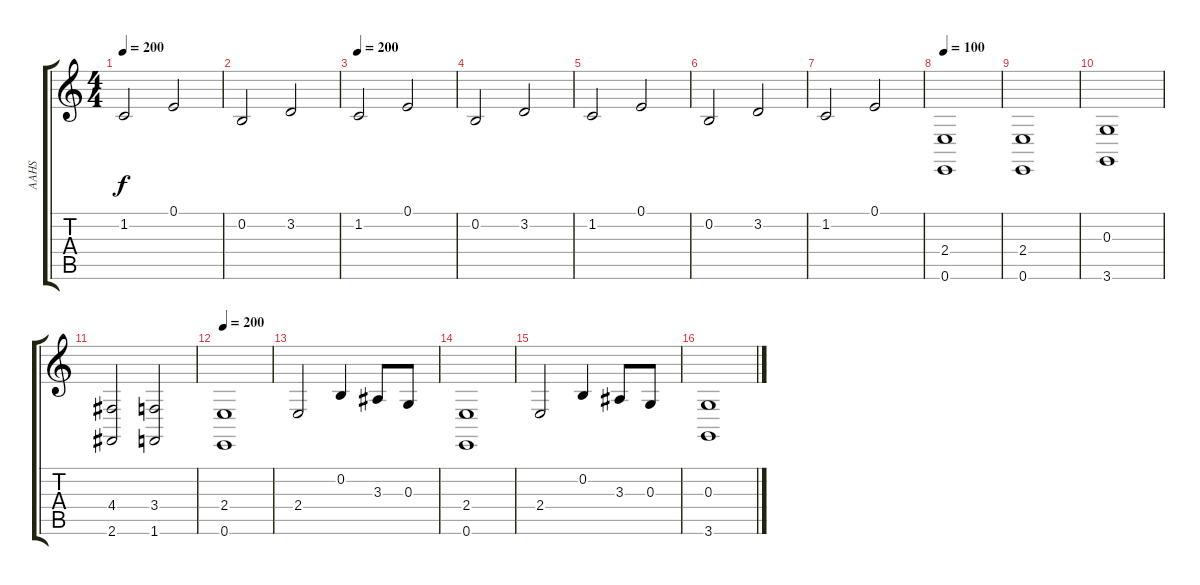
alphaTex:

\track ("AAHS" "AAHS") {instrument stringensemble1}
\staff {score tabs}
\tuning (E4 B3 G3 D3 A2 E2) {hide}
\ts (4 4)
\tempo 200
\clef g2
\ks c
1.2.2{dy f} 0.1.2 |
0.2.2 3.2.2 |
\tempo 200
1.2.2 0.1.2 |
0.2.2 3.2.2 |
1.2.2 0.1.2 |
0.2.2 3.2.2 |
1.2.2 0.1.2 |
\tempo 100
(2.4 0.6).1 |
(2.4 0.6).1 |
(0.3 3.6).1 |
(4.4 2.6).2 (3.4 1.6).2 |
\tempo 200
(2.4 0.6).1 |
2.4.2 0.2.4 3.3.8 0.3.8 |
(2.4 0.6).1 |
2.4.2 0.2.4 3.3.8 0.3.8 |
(0.3 3.6).1
